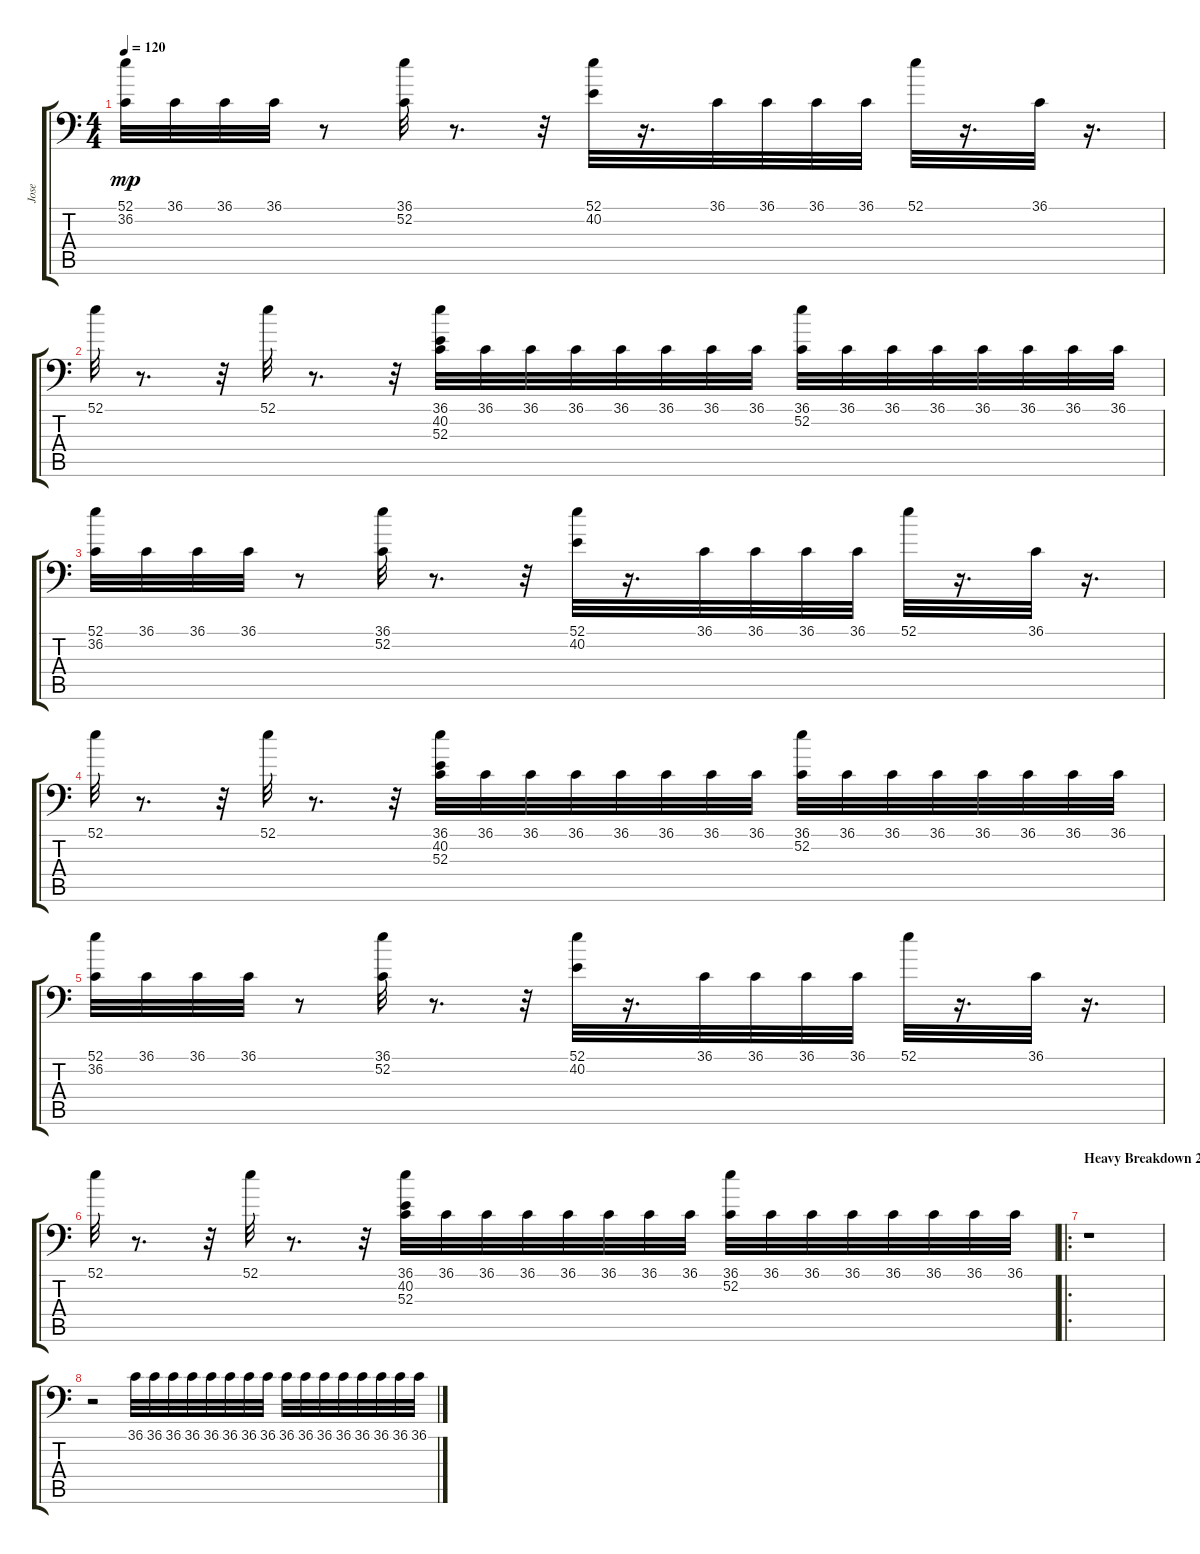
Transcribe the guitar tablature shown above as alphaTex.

\track ("Jose" "Jose") {instrument acousticgrandpiano}
\staff {score tabs}
\tuning (C-1 C-1 C-1 C-1 C-1 C-1) {hide}
\ts (4 4)
\tempo 120
\clef f4
\ks c
(52.1 36.2).32{dy mp} 36.1.32 36.1.32 36.1.32 r.8 (36.1 52.2).32 r.8{d} r.32 (52.1 40.2).32 r.16{d} 36.1.32 36.1.32 36.1.32 36.1.32 52.1.32 r.16{d} 36.1.32 r.16{d} |
52.1.32 r.8{d} r.32 52.1.32 r.8{d} r.32 (36.1 40.2 52.3).32 36.1.32 36.1.32 36.1.32 36.1.32 36.1.32 36.1.32 36.1.32 (36.1 52.2).32 36.1.32 36.1.32 36.1.32 36.1.32 36.1.32 36.1.32 36.1.32 |
(52.1 36.2).32 36.1.32 36.1.32 36.1.32 r.8 (36.1 52.2).32 r.8{d} r.32 (52.1 40.2).32 r.16{d} 36.1.32 36.1.32 36.1.32 36.1.32 52.1.32 r.16{d} 36.1.32 r.16{d} |
52.1.32 r.8{d} r.32 52.1.32 r.8{d} r.32 (36.1 40.2 52.3).32 36.1.32 36.1.32 36.1.32 36.1.32 36.1.32 36.1.32 36.1.32 (36.1 52.2).32 36.1.32 36.1.32 36.1.32 36.1.32 36.1.32 36.1.32 36.1.32 |
(52.1 36.2).32 36.1.32 36.1.32 36.1.32 r.8 (36.1 52.2).32 r.8{d} r.32 (52.1 40.2).32 r.16{d} 36.1.32 36.1.32 36.1.32 36.1.32 52.1.32 r.16{d} 36.1.32 r.16{d} |
52.1.32 r.8{d} r.32 52.1.32 r.8{d} r.32 (36.1 40.2 52.3).32 36.1.32 36.1.32 36.1.32 36.1.32 36.1.32 36.1.32 36.1.32 (36.1 52.2).32 36.1.32 36.1.32 36.1.32 36.1.32 36.1.32 36.1.32 36.1.32 |
\ro
\section ("" "Heavy Breakdown 2 Intro")
r.1 |
r.2 36.1.32 36.1.32 36.1.32 36.1.32 36.1.32 36.1.32 36.1.32 36.1.32 36.1.32 36.1.32 36.1.32 36.1.32 36.1.32 36.1.32 36.1.32 36.1.32
